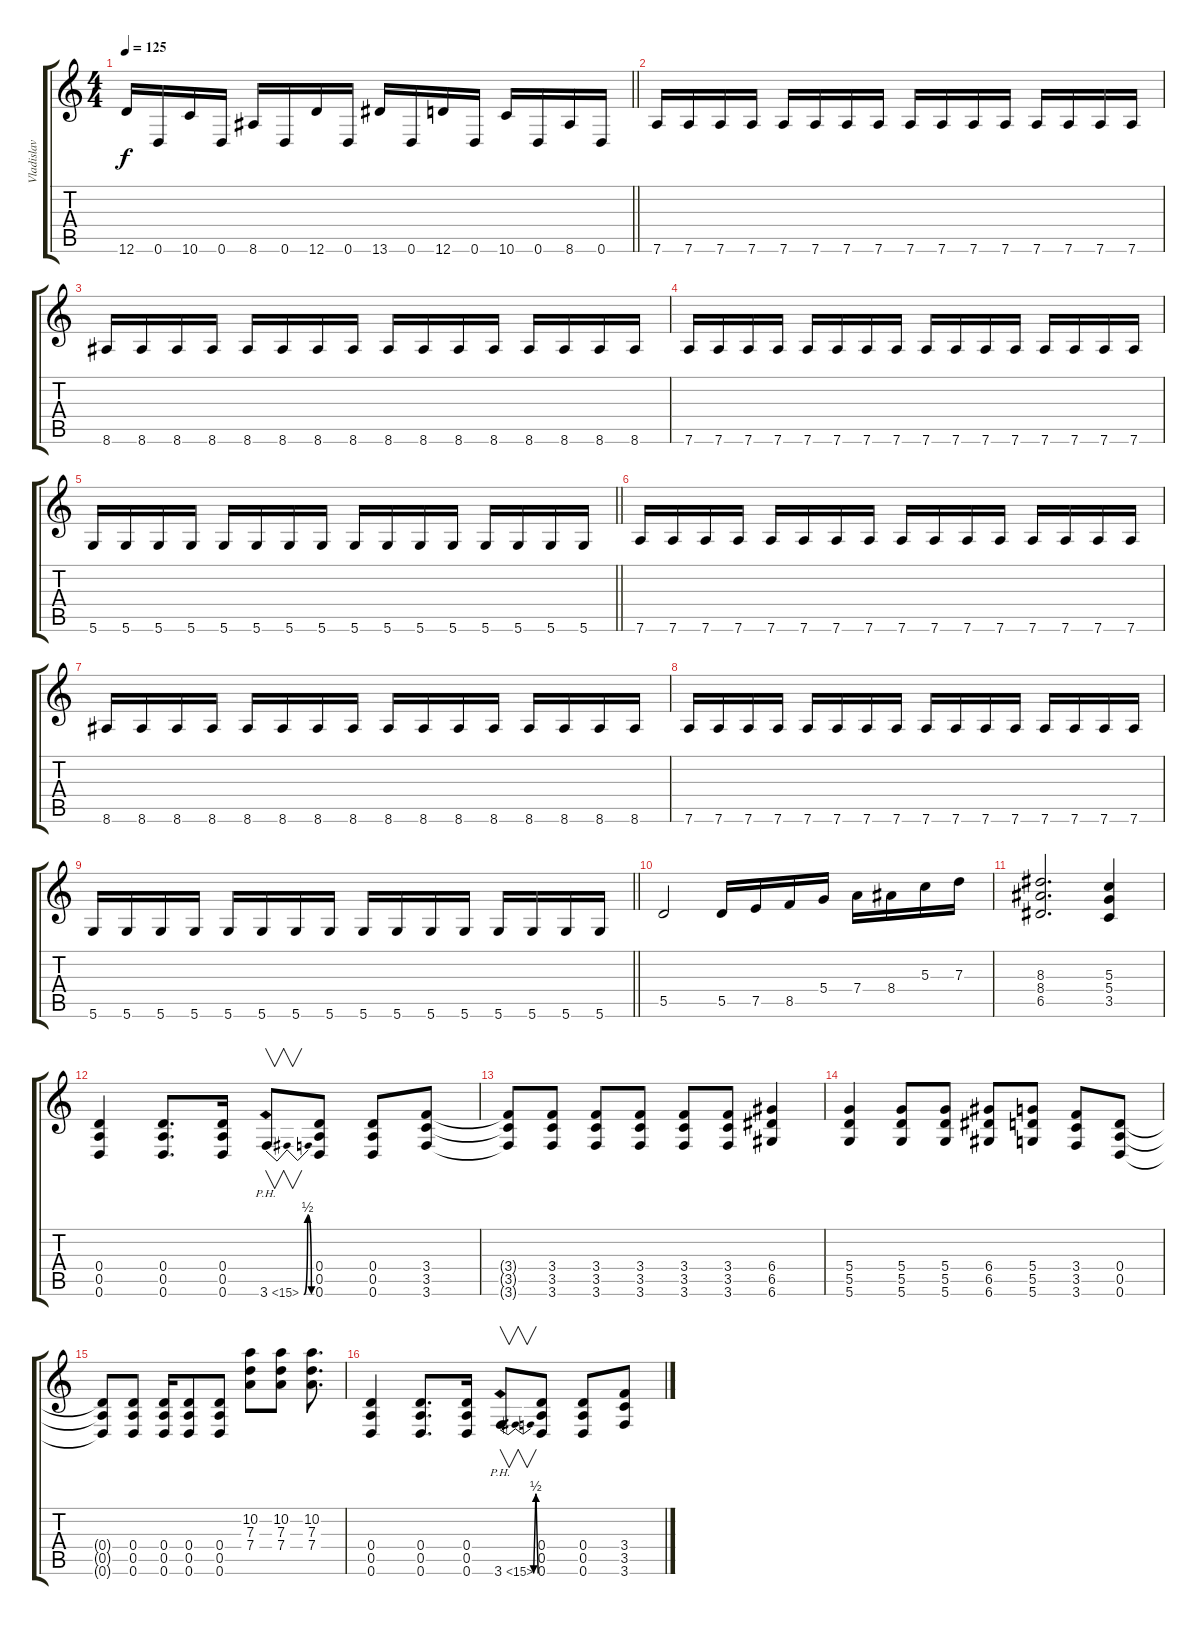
\track ("Vladislav Nickson" "Vladislav ") {instrument overdrivenguitar}
\staff {score tabs}
\tuning (E4 B3 G3 D3 A2 D2) {hide}
\ts (4 4)
\tempo 125
\clef g2
\barLineRight lightlight
\ks c
12.6.16{dy f} 0.6.16 10.6.16 0.6.16 8.6.16 0.6.16 12.6.16 0.6.16 13.6.16 0.6.16 12.6.16 0.6.16 10.6.16 0.6.16 8.6.16 0.6.16 |
7.6.16 7.6.16 7.6.16 7.6.16 7.6.16 7.6.16 7.6.16 7.6.16 7.6.16 7.6.16 7.6.16 7.6.16 7.6.16 7.6.16 7.6.16 7.6.16 |
8.6.16 8.6.16 8.6.16 8.6.16 8.6.16 8.6.16 8.6.16 8.6.16 8.6.16 8.6.16 8.6.16 8.6.16 8.6.16 8.6.16 8.6.16 8.6.16 |
7.6.16 7.6.16 7.6.16 7.6.16 7.6.16 7.6.16 7.6.16 7.6.16 7.6.16 7.6.16 7.6.16 7.6.16 7.6.16 7.6.16 7.6.16 7.6.16 |
\barLineRight lightlight
5.6.16 5.6.16 5.6.16 5.6.16 5.6.16 5.6.16 5.6.16 5.6.16 5.6.16 5.6.16 5.6.16 5.6.16 5.6.16 5.6.16 5.6.16 5.6.16 |
7.6.16 7.6.16 7.6.16 7.6.16 7.6.16 7.6.16 7.6.16 7.6.16 7.6.16 7.6.16 7.6.16 7.6.16 7.6.16 7.6.16 7.6.16 7.6.16 |
8.6.16 8.6.16 8.6.16 8.6.16 8.6.16 8.6.16 8.6.16 8.6.16 8.6.16 8.6.16 8.6.16 8.6.16 8.6.16 8.6.16 8.6.16 8.6.16 |
7.6.16 7.6.16 7.6.16 7.6.16 7.6.16 7.6.16 7.6.16 7.6.16 7.6.16 7.6.16 7.6.16 7.6.16 7.6.16 7.6.16 7.6.16 7.6.16 |
\barLineRight lightlight
5.6.16 5.6.16 5.6.16 5.6.16 5.6.16 5.6.16 5.6.16 5.6.16 5.6.16 5.6.16 5.6.16 5.6.16 5.6.16 5.6.16 5.6.16 5.6.16 |
5.5.2 5.5.16 7.5.16 8.5.16 5.4.16 7.4.16 8.4.16 5.3.16 7.3.16 |
(8.3 8.4 6.5).2{d} (5.3 5.4 3.5).4 |
(0.4 0.5 0.6).4 (0.4 0.5 0.6).8{d} (0.4 0.5 0.6).16 3.6{be (bendrelease 0 0 15 2 15 2 60 0) ph 12}.8{v} (0.4 0.5 0.6).8 (0.4 0.5 0.6).8 (3.4 3.5 3.6).8 |
(3.4{t} 3.5{t} 3.6{t}).8 (3.4 3.5 3.6).8 (3.4 3.5 3.6).8 (3.4 3.5 3.6).8 (3.4 3.5 3.6).8 (3.4 3.5 3.6).8 (6.4 6.5 6.6).4 |
(5.4 5.5 5.6).4 (5.4 5.5 5.6).8 (5.4 5.5 5.6).8 (6.4 6.5 6.6).8 (5.4 5.5 5.6).8 (3.4 3.5 3.6).8 (0.4 0.5 0.6).8 |
(0.4{t} 0.5{t} 0.6{t}).8 (0.4 0.5 0.6).8 (0.4 0.5 0.6).16 (0.4 0.5 0.6).8 (0.4 0.5 0.6).8 (10.2 7.3 7.4).8 (10.2 7.3 7.4).8 (10.2 7.3 7.4).8{d} |
(0.4 0.5 0.6).4 (0.4 0.5 0.6).8{d} (0.4 0.5 0.6).16 3.6{be (bendrelease 0 0 15 2 15 2 60 0) ph 12}.8{v} (0.4 0.5 0.6).8 (0.4 0.5 0.6).8 (3.4 3.5 3.6).8
